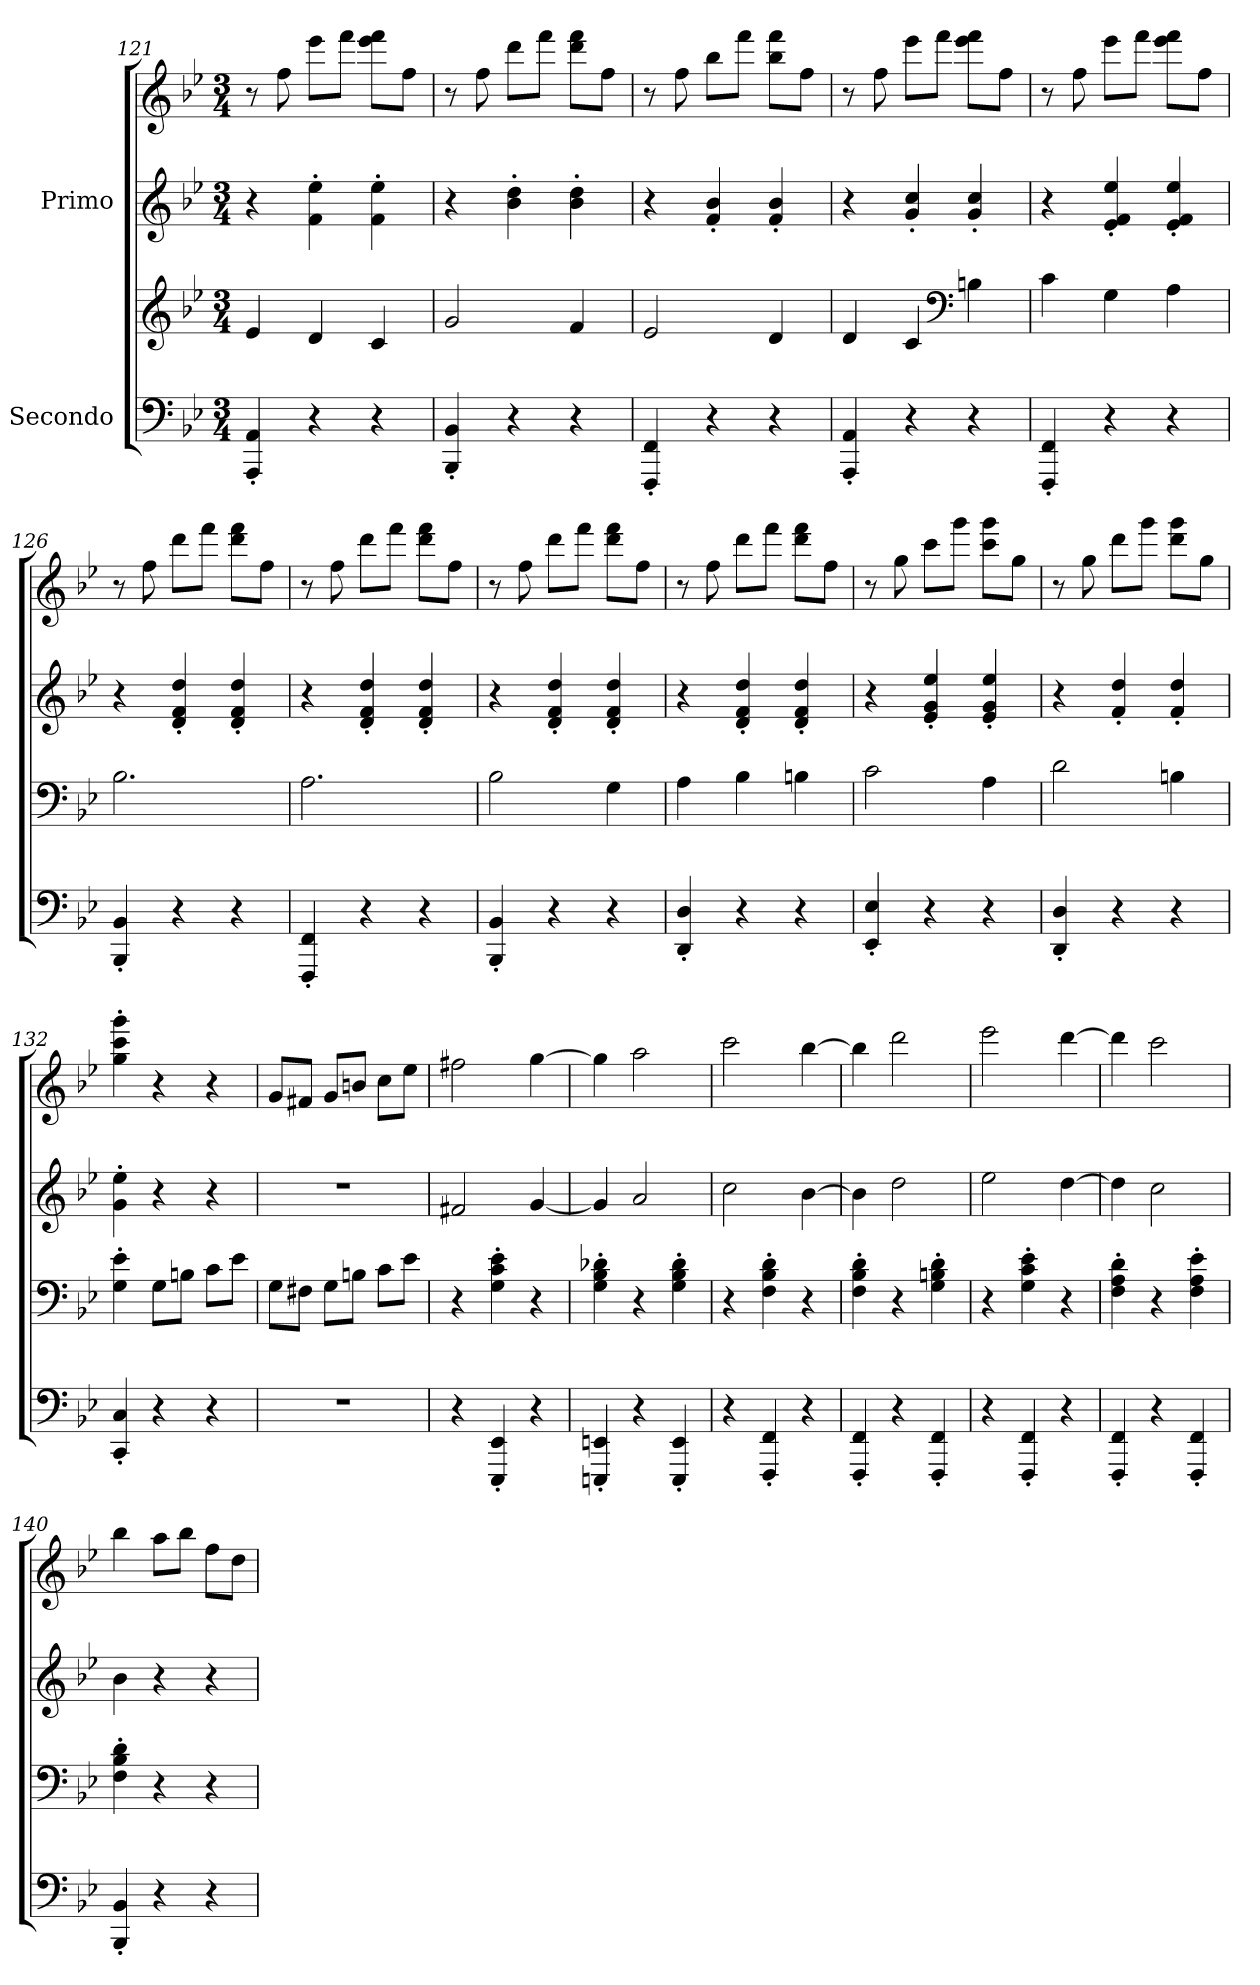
**kern	**kern	**kern	**kern
*part2	*part2	*part1	*part1
*staff4	*staff3	*staff2	*staff1
*I"Secondo	*	*I"Primo	*
!!LO:LB:g=z
*clefF4	*clefG2	*clefG2	*clefG2
*k[b-e-]	*k[b-e-]	*k[b-e-]	*k[b-e-]
*M3/4	*M3/4	*M3/4	*M3/4
=121	=121	=121	=121
4AAA/' 4AA/'	4e-/	4r	8r
.	.	.	8ff\
4r	4d/	4f\' 4ee-\'	8eee-\L
.	.	.	8fff\J
4r	4c/	4f\' 4ee-\'	8eee-\ 8fff\L
.	.	.	8ff\J
=122	=122	=122	=122
4BBB-/' 4BB-/'	2g/	4r	8r
.	.	.	8ff\
4r	.	4b-\' 4dd\'	8ddd\L
.	.	.	8fff\J
4r	4f/	4b-\' 4dd\'	8ddd\ 8fff\L
.	.	.	8ff\J
=123	=123	=123	=123
4FFF/' 4FF/'	2e-/	4r	8r
.	.	.	8ff\
4r	.	4f/' 4b-/'	8bb-\L
.	.	.	8fff\J
4r	4d/	4f/' 4b-/'	8bb-\ 8fff\L
.	.	.	8ff\J
=124	=124	=124	=124
4AAA/' 4AA/'	4d/	4r	8r
.	.	.	8ff\
4r	4c/	4g/' 4cc/'	8eee-\L
.	.	.	8fff\J
*	*clefF4	*	*
4r	4Bn\	4g/' 4cc/'	8eee-\ 8fff\L
.	.	.	8ff\J
=125	=125	=125	=125
4FFF/' 4FF/'	4c\	4r	8r
.	.	.	8ff\
4r	4G\	4e-/' 4f/' 4ee-/'	8eee-\L
.	.	.	8fff\J
4r	4A\	4e-/' 4f/' 4ee-/'	8eee-\ 8fff\L
.	.	.	8ff\J
!!LO:PB:g=z
=126	=126	=126	=126
4BBB-/' 4BB-/'	2.B-\	4r	8r
.	.	.	8ff\
4r	.	4d/' 4f/' 4dd/'	8ddd\L
.	.	.	8fff\J
4r	.	4d/' 4f/' 4dd/'	8ddd\ 8fff\L
.	.	.	8ff\J
=127	=127	=127	=127
4FFF/' 4FF/'	2.A\	4r	8r
.	.	.	8ff\
4r	.	4d/' 4f/' 4dd/'	8ddd\L
.	.	.	8fff\J
4r	.	4d/' 4f/' 4dd/'	8ddd\ 8fff\L
.	.	.	8ff\J
=128	=128	=128	=128
4BBB-/' 4BB-/'	2B-\	4r	8r
.	.	.	8ff\
4r	.	4d/' 4f/' 4dd/'	8ddd\L
.	.	.	8fff\J
4r	4G\	4d/' 4f/' 4dd/'	8ddd\ 8fff\L
.	.	.	8ff\J
=129	=129	=129	=129
4DD/' 4D/'	4A\	4r	8r
.	.	.	8ff\
4r	4B-\	4d/' 4f/' 4dd/'	8ddd\L
.	.	.	8fff\J
4r	4Bn\	4d/' 4f/' 4dd/'	8ddd\ 8fff\L
.	.	.	8ff\J
=130	=130	=130	=130
4EE-/' 4E-/'	2c\	4r	8r
.	.	.	8gg\
4r	.	4e-/' 4g/' 4ee-/'	8ccc\L
.	.	.	8ggg\J
4r	4A\	4e-/' 4g/' 4ee-/'	8ccc\ 8ggg\L
.	.	.	8gg\J
=131	=131	=131	=131
4DD/' 4D/'	2d\	4r	8r
.	.	.	8gg\
4r	.	4f/' 4dd/'	8ddd\L
.	.	.	8ggg\J
4r	4Bn\	4f/' 4dd/'	8ddd\ 8ggg\L
.	.	.	8gg\J
!!LO:LB:g=z
=132	=132	=132	=132
4CC/' 4C/'	4G\' 4e-\'	4g\' 4ee-\'	4gg\' 4ccc\' 4ggg\'
4r	8G\L	4r	4r
.	8Bn\J	.	.
4r	8c\L	4r	4r
.	8e-\J	.	.
=133	=133	=133	=133
2.r	8G\L	2.r	8g/L
.	8F#X\J	.	8f#X/J
.	8G\L	.	8g/L
.	8Bn\J	.	8bn/J
.	8c\L	.	8cc\L
.	8e-\J	.	8ee-\J
=134	=134	=134	=134
4r	4r	2f#X/	2ff#X\
4EEE-/' 4EE-/'	4G\' 4c\' 4e-\'	.	.
4r	4r	[4g/	[4gg\
=135	=135	=135	=135
4EEEn/' 4EEn/'	4G\' 4B-\' 4d-X\'	4g/]	4gg\]
4r	4r	2a/	2aa\
4EEE/' 4EE/'	4G\' 4B-\' 4d-\'	.	.
=136	=136	=136	=136
4r	4r	2cc\	2ccc\
4FFF/' 4FF/'	4F\' 4B-\' 4d\'	.	.
4r	4r	[4b-\	[4bb-\
=137	=137	=137	=137
4FFF/' 4FF/'	4F\' 4B-\' 4d\'	4b-\]	4bb-\]
4r	4r	2dd\	2ddd\
4FFF/' 4FF/'	4G\' 4Bn\' 4d\'	.	.
=138	=138	=138	=138
4r	4r	2ee-\	2eee-\
4FFF/' 4FF/'	4G\' 4c\' 4e-\'	.	.
4r	4r	[4dd\	[4ddd\
=139	=139	=139	=139
4FFF/' 4FF/'	4F\' 4A\' 4d\'	4dd\]	4ddd\]
4r	4r	2cc\	2ccc\
4FFF/' 4FF/'	4F\' 4A\' 4e-\'	.	.
!!LO:LB:g=z
=140	=140	=140	=140
4BBB-/' 4BB-/'	4F\' 4B-\' 4d\'	4b-\	4bb-\
4r	4r	4r	8aa\L
.	.	.	8bb-\J
4r	4r	4r	8ff\L
.	.	.	8dd\J
=	=	=	=
*-	*-	*-	*-
